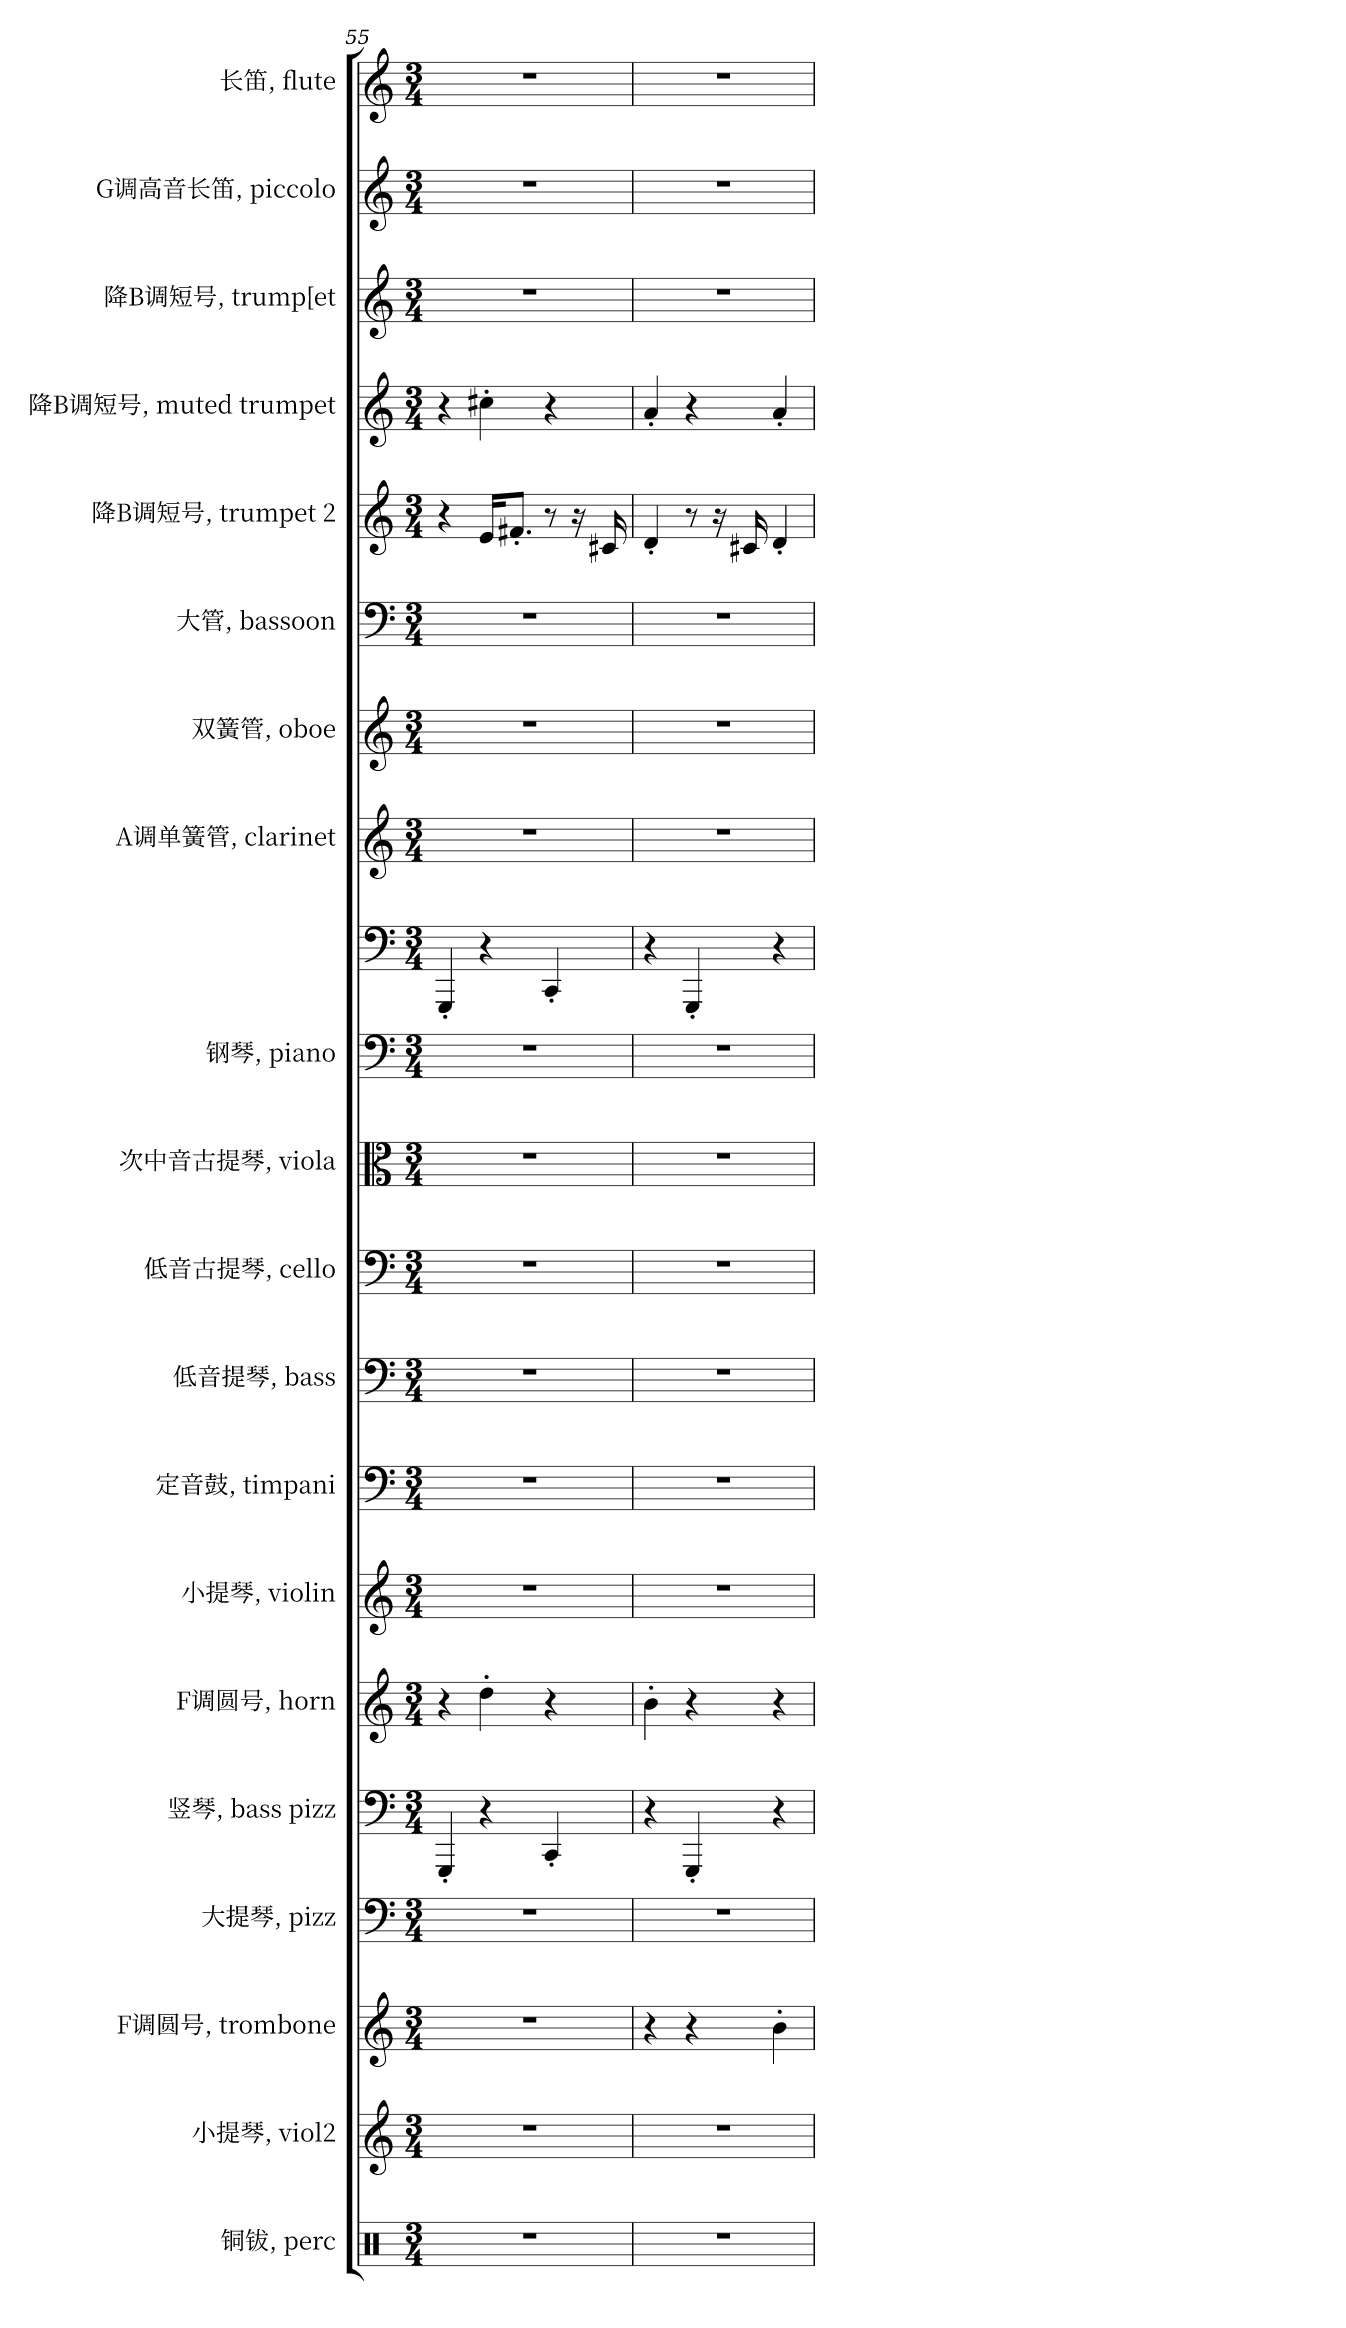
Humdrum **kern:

**kern	**kern	**kern	**kern	**kern	**kern	**kern	**kern	**kern	**kern	**kern	**kern	**kern	**kern	**kern	**kern	**kern	**kern	**kern	**kern	**kern
*part20	*part19	*part18	*part17	*part16	*part15	*part14	*part13	*part12	*part11	*part10	*part9	*part9	*part8	*part7	*part6	*part5	*part4	*part3	*part2	*part1
*staff21	*staff20	*staff19	*staff18	*staff17	*staff16	*staff15	*staff14	*staff13	*staff12	*staff11	*staff10	*staff9	*staff8	*staff7	*staff6	*staff5	*staff4	*staff3	*staff2	*staff1
*I"铜钹, perc	*I"小提琴, viol2	*I"F调圆号, trombone	*I"大提琴, pizz	*I"竖琴, bass pizz	*I"F调圆号, horn	*I"小提琴, violin	*I"定音鼓, timpani	*I"低音提琴, bass	*I"低音古提琴, cello	*I"次中音古提琴, viola	*I"钢琴, piano	*	*I"A调单簧管, clarinet	*I"双簧管, oboe	*I"大管, bassoon	*I"降B调短号, trumpet 2	*I"降B调短号, muted trumpet	*I"降B调短号, trump[et	*I"G调高音长笛, piccolo	*I"长笛, flute
*	*	*	*	*	*I'F Hn.	*I'Vln.	*I'Timp.	*	*	*	*I'Pno.	*	*I'A Cl.	*I'Ob.	*I'Bsn.	*	*	*	*	*I'Fl.
*clefX	*clefG2	*clefG2	*clefF4	*clefF4	*clefG2	*clefG2	*clefF4	*clefF4	*clefF4	*clefC3	*clefF4	*clefF4	*clefG2	*clefG2	*clefF4	*clefG2	*clefG2	*clefG2	*clefG2	*clefG2
*	*	*ITrd4c7	*	*	*ITrd4c7	*	*	*ITrd7c12	*	*	*	*	*ITrd2c3	*	*	*ITrd1c2	*ITrd1c2	*ITrd1c2	*ITrd-4c-7	*
*k[]	*k[]	*k[b-]	*k[]	*k[]	*k[b-]	*k[]	*k[]	*k[]	*k[]	*k[]	*k[]	*k[]	*k[f#c#g#]	*k[]	*k[]	*k[b-e-]	*k[b-e-]	*k[b-e-]	*k[f#]	*k[]
*M3/4	*M3/4	*M3/4	*M3/4	*M3/4	*M3/4	*M3/4	*M3/4	*M3/4	*M3/4	*M3/4	*M3/4	*M3/4	*M3/4	*M3/4	*M3/4	*M3/4	*M3/4	*M3/4	*M3/4	*M3/4
=55	=55	=55	=55	=55	=55	=55	=55	=55	=55	=55	=55	=55	=55	=55	=55	=55	=55	=55	=55	=55
2.r	2.r	2.r	2.r	4GGG'/	4r	2.r	2.r	2.r	2.r	2.r	2.r	4GGG'/	2.r	2.r	2.r	4r	4r	2.r	2.r	2.r
.	.	.	.	4r	4g'\	.	.	.	.	.	.	4r	.	.	.	16d/KL	4bn'\	.	.	.
.	.	.	.	.	.	.	.	.	.	.	.	.	.	.	.	8.en'/J	.	.	.	.
.	.	.	.	4CC'/	4r	.	.	.	.	.	.	4CC'/	.	.	.	8r	4r	.	.	.
.	.	.	.	.	.	.	.	.	.	.	.	.	.	.	.	16r	.	.	.	.
.	.	.	.	.	.	.	.	.	.	.	.	.	.	.	.	16Bn/	.	.	.	.
=56	=56	=56	=56	=56	=56	=56	=56	=56	=56	=56	=56	=56	=56	=56	=56	=56	=56	=56	=56	=56
2.r	2.r	4r	2.r	4r	4e'\	2.r	2.r	2.r	2.r	2.r	2.r	4r	2.r	2.r	2.r	4c'/	4g'/	2.r	2.r	2.r
.	.	4r	.	4GGG'/	4r	.	.	.	.	.	.	4GGG'/	.	.	.	8r	4r	.	.	.
.	.	.	.	.	.	.	.	.	.	.	.	.	.	.	.	16r	.	.	.	.
.	.	.	.	.	.	.	.	.	.	.	.	.	.	.	.	16Bn/	.	.	.	.
.	.	4e'\	.	4r	4r	.	.	.	.	.	.	4r	.	.	.	4c'/	4g'/	.	.	.
=	=	=	=	=	=	=	=	=	=	=	=	=	=	=	=	=	=	=	=	=
*-	*-	*-	*-	*-	*-	*-	*-	*-	*-	*-	*-	*-	*-	*-	*-	*-	*-	*-	*-	*-
